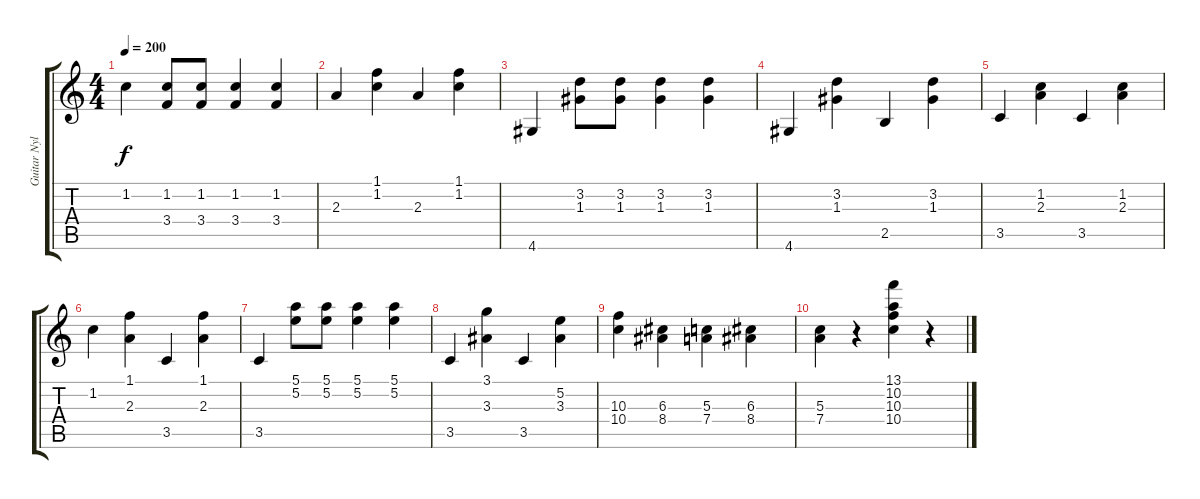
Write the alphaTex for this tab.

\track ("Guitar Nylon" "Guitar Nyl") {instrument acousticguitarnylon}
\staff {score tabs}
\tuning (E4 B3 G3 D3 A2 E2) {hide}
\ts (4 4)
\tempo 200
\clef g2
\ks c
1.2.4{dy f} (1.2 3.4).8 (1.2 3.4).8 (1.2 3.4).4 (1.2 3.4).4 |
2.3.4 (1.1 1.2).4 2.3.4 (1.1 1.2).4 |
4.6.4 (3.2 1.3).8 (3.2 1.3).8 (3.2 1.3).4 (3.2 1.3).4 |
4.6.4 (3.2 1.3).4 2.5.4 (3.2 1.3).4 |
3.5.4 (1.2 2.3).4 3.5.4 (1.2 2.3).4 |
1.2.4 (1.1 2.3).4 3.5.4 (1.1 2.3).4 |
3.5.4 (5.1 5.2).8 (5.1 5.2).8 (5.1 5.2).4 (5.1 5.2).4 |
3.5.4 (3.1 3.3).4 3.5.4 (5.2 3.3).4 |
(10.3 10.4).4 (6.3 8.4).4 (5.3 7.4).4 (6.3 8.4).4 |
(5.3 7.4).4 r.4 (13.1 10.2 10.3 10.4).4 r.4
